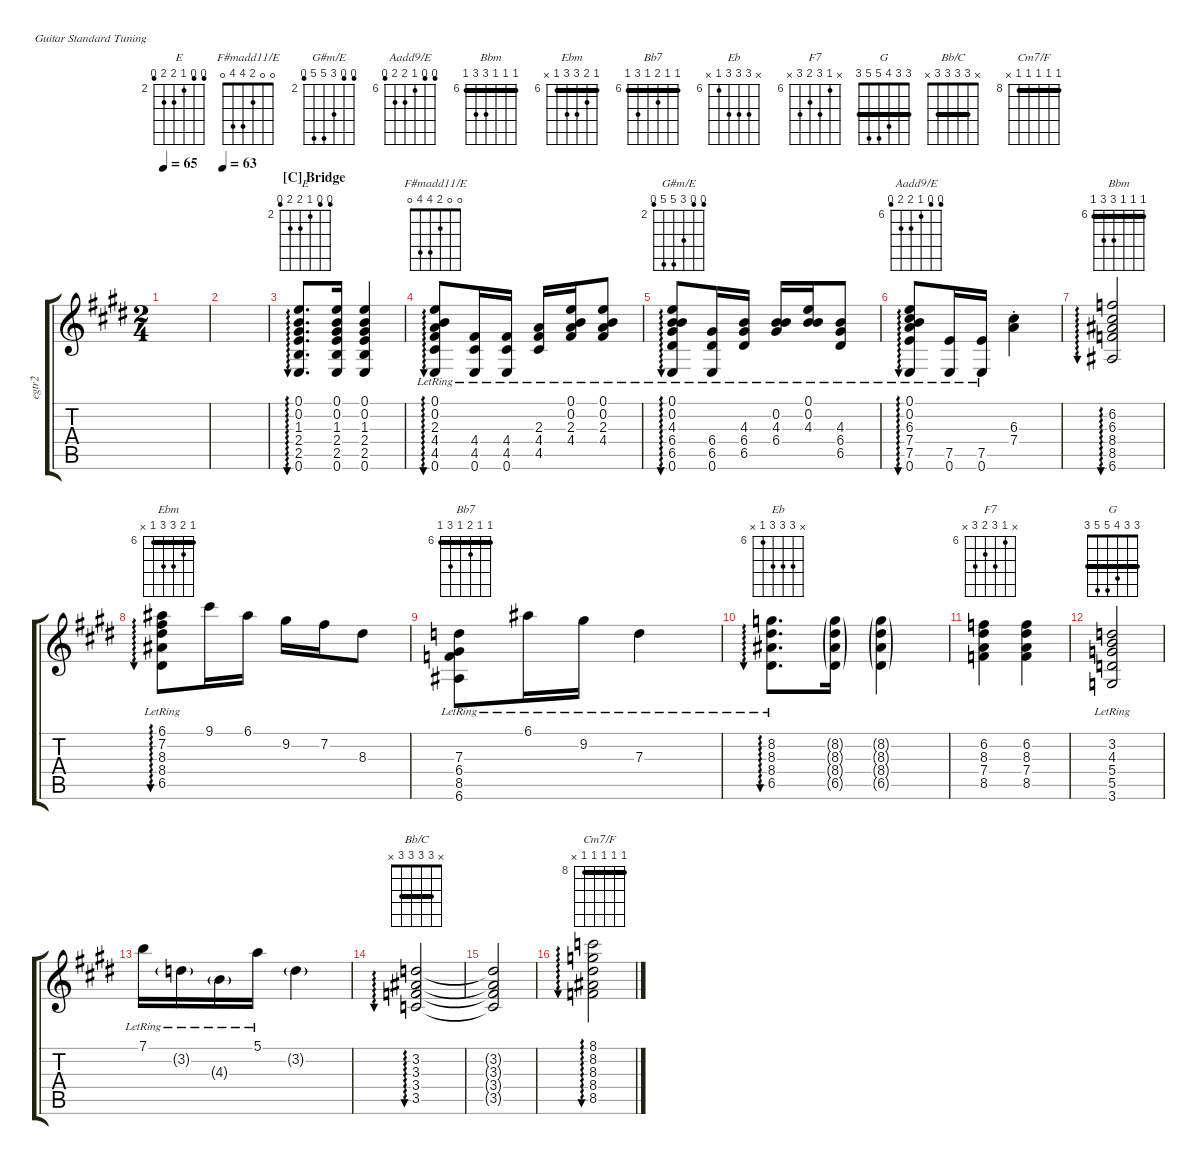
\defaultSystemsLayout 4
\hideDynamics
\bracketExtendMode groupsimilarinstruments
\otherSystemsTrackNameOrientation horizontal
\chordDiagramsInScore
\track ("E.Guitar II (Overdubs)" "egtr2") {instrument electricpiano1}
\staff {score tabs}
\tuning (E4 B3 G3 D3 A2 E2)
\displaytranspose 12
\chord ("E" 1 1 2 3 3 1) {firstfret 2 showfingering false}
\chord ("F#madd11/E" 0 0 2 4 4 0) {showfingering false}
\chord ("G#m/E" 1 1 4 6 6 1) {firstfret 2 showfingering false}
\chord ("Aadd9/E" 5 5 6 7 7 5) {firstfret 6 showfingering false}
\chord ("Bbm" 6 6 6 8 8 6) {firstfret 6 showfingering false barre (6 6 6)}
\chord ("Ebm" 6 7 8 8 6 x) {firstfret 6 showfingering false barre 6}
\chord ("Bb7" 6 6 7 6 8 6) {firstfret 6 showfingering false barre (6 6 6)}
\chord ("Eb" x 8 8 8 6 x) {firstfret 6 showfingering false}
\chord ("F7" x 6 8 7 8 x) {firstfret 6 showfingering false}
\chord ("G" 3 3 4 5 5 3) {showfingering false barre (3 3)}
\chord ("Bb/C" x 3 3 3 3 x) {showfingering false barre (3 3 3)}
\chord ("Cm7/F" 8 8 8 8 8 x) {firstfret 8 showfingering false barre (8 8 8 8)}
\ts (2 4)
\tempo 65
\clef g2
\ks e
|
\tempo 63
|
\section ("C" "Bridge")
(0.1{acc forcenatural} 0.2{acc forcenatural} 1.3{acc #} 2.4{acc forcenatural} 2.5{acc forcenatural} 0.6{acc forcenatural}).8{d au 0 ch "E"} (0.1{acc forcenatural} 0.2{acc forcenatural} 1.3{acc #} 2.4{acc forcenatural} 2.5{acc forcenatural} 0.6{acc forcenatural}).16 (0.1{acc forcenatural} 0.2{acc forcenatural} 1.3{acc #} 2.4{acc forcenatural} 2.5{acc forcenatural} 0.6{acc forcenatural}).4 |
(0.1{lr acc forcenatural} 0.2{lr acc forcenatural} 2.3{lr acc forcenatural} 4.4{lr acc #} 4.5{lr acc #} 0.6{lr acc forcenatural}).8{au 0 ch "F#madd11/E"} (0.6{lr acc forcenatural} 4.5{lr acc #} 4.4{lr acc #}).16 (0.6{lr acc forcenatural} 4.5{lr acc #} 4.4{lr acc #}).16 (4.5{lr acc #} 4.4{lr acc #} 2.3{lr acc forcenatural}).16 (4.4{lr acc #} 2.3{lr acc forcenatural} 0.2{lr acc forcenatural} 0.1{lr acc forcenatural}).16 (0.1{lr acc forcenatural} 0.2{lr acc forcenatural} 2.3{lr acc forcenatural} 4.4{lr acc #}).8 |
(0.1{lr acc forcenatural} 0.2{lr acc forcenatural} 4.3{lr acc forcenatural} 6.4{lr acc #} 6.5{lr acc #} 0.6{lr acc forcenatural}).8{au 0 ch "G#m/E"} (0.6{lr acc forcenatural} 6.5{lr acc #} 6.4{lr acc #}).16 (6.5{lr acc #} 6.4{lr acc #} 4.3{acc forcenatural}).16 (6.4{lr acc #} 4.3{lr acc forcenatural} 0.2{acc forcenatural}).16 (4.3{lr acc forcenatural} 0.2{lr acc forcenatural} 0.1{lr acc forcenatural}).16 (4.3{lr acc forcenatural} 6.4{lr acc #} 6.5{acc #}).8 |
(0.1{lr acc forcenatural} 0.2{lr acc forcenatural} 6.3{lr acc #} 7.4{lr acc forcenatural} 7.5{lr acc forcenatural} 0.6{lr acc forcenatural}).8{au 0 ch "Aadd9/E"} (0.6{lr acc forcenatural} 7.5{lr acc forcenatural}).16 (7.5{lr acc forcenatural} 0.6{acc forcenatural}).16 (6.3{acc #} 7.4{st acc forcenatural}).4 |
(6.2{acc forcenatural} 6.3{acc #} 8.4{acc #} 8.5{acc forcenatural} 6.6{acc #}).2{au 0 ch "Bbm"} |
(7.2{acc #} 8.3{lr acc #} 8.4{lr acc #} 6.5{lr acc #} 6.1{acc #}).8{au 0 ch "Ebm" beam Down} 9.1{acc #}.16{beam Down} 6.1{acc #}.16{beam Down} 9.2{acc #}.16{beam Down} 7.2{acc #}.16{beam Down} 8.3{acc #}.8{beam Down} |
(6.6{lr acc #} 8.5{lr acc forcenatural} 6.4{lr acc #} 7.3{lr acc forcenatural}).8{ch "Bb7" beam Down} 6.1{lr acc #}.16{beam Down} 9.2{lr acc #}.16{beam Down} 7.3{lr acc forcenatural}.4{beam Down} |
(6.5{lr acc #} 8.4{lr acc #} 8.3{lr acc #} 8.2{lr acc forcenatural}).8{d au 0 ch "Eb"} (6.5{g acc #} 8.4{g acc #} 8.3{g acc #} 8.2{g acc forcenatural}).16 (6.5{g acc #} 8.4{g acc #} 8.3{g acc #} 8.2{g acc forcenatural}).4 |
(8.5{acc forcenatural} 7.4{acc forcenatural} 8.3{acc #} 6.2{acc forcenatural}).4{ch "F7"} (8.5{acc forcenatural} 7.4{acc forcenatural} 8.3{acc #} 6.2{acc forcenatural}).4 |
(3.6{lr acc forcenatural} 5.5{lr acc forcenatural} 5.4{lr acc forcenatural} 4.3{lr acc forcenatural} 3.2{lr acc forcenatural}).2{ch "G"} |
7.1{lr acc forcenatural}.16 3.2{g lr acc forcenatural}.16 4.3{g lr acc forcenatural}.16 5.1{lr acc forcenatural}.16 3.2{g acc forcenatural}.4 |
(3.5{acc forcenatural} 3.4{acc forcenatural} 3.3{acc #} 3.2{acc forcenatural}).2{au 0 ch "Bb/C"} |
(3.5{t acc forcenatural} 3.3{t acc #} 3.4{t acc forcenatural} 3.2{t acc forcenatural}).2 |
(8.5{acc forcenatural} 8.3{acc #} 8.4{acc #} 8.2{acc forcenatural} 8.1{acc forcenatural}).2{au 0 ch "Cm7/F"}
